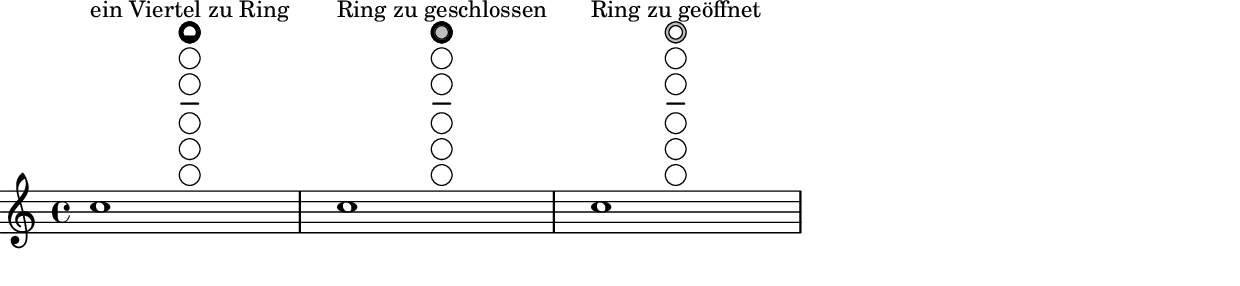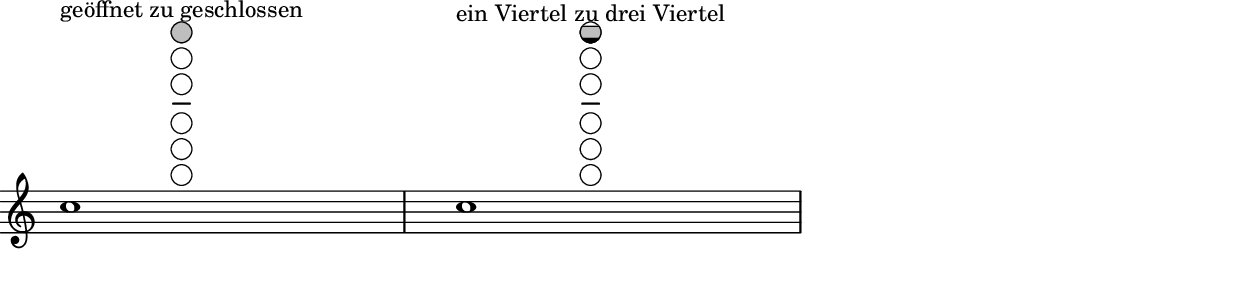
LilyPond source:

%% Generated by lilypond-book.py
%% Options: [exampleindent=10.16\mm,fragment,indent=0\mm,line-width=160\mm,quote,relative=2]
\include "lilypond-book-preamble.ly"


% ****************************************************************
% Start cut-&-pastable-section
% ****************************************************************



\paper {
  indent = 0\mm
  line-width = 160\mm
  % offset the left padding, also add 1mm as lilypond creates cropped
  % images with a little space on the right
  line-width = #(- line-width (* mm  3.000000) (* mm 1))
  line-width = 160\mm - 2.0 * 10.16\mm
  % offset the left padding, also add 1mm as lilypond creates cropped
  % images with a little space on the right
  line-width = #(- line-width (* mm  3.000000) (* mm 1))
}

\layout {
  
}



\relative c''
{


% ****************************************************************
% ly snippet contents follows:
% ****************************************************************
\sourcefileline 386
\textLengthOn
c1^\markup {
  \center-column {
    "ein Viertel zu Ring"
    \woodwind-diagram #'flute #'((cc . (one1qTR))
                                 (lh . ())
                                 (rh . ()))
  }
}

c1^\markup {
  \center-column {
    "Ring zu geschlossen"
    \woodwind-diagram #'flute #'((cc . (oneTR))
                                 (lh . ())
                                 (rh . ()))
  }
}

c1^\markup {
  \center-column {
    "Ring zu geöffnet"
    \woodwind-diagram #'flute #'((cc . (oneRT))
                                 (lh . ())
                                 (rh . ()))
  }
}

c1^\markup {
  \center-column {
    "geöffnet zu geschlossen"
    \woodwind-diagram #'flute #'((cc . (oneT))
                                 (lh . ())
                                 (rh . ()))
  }
}

c1^\markup {
  \center-column {
    "ein Viertel zu drei Viertel"
    \woodwind-diagram #'flute #'((cc . (one1qT3q))
                                 (lh . ())
                                 (rh . ()))
  }
}



% ****************************************************************
% end ly snippet
% ****************************************************************
}
